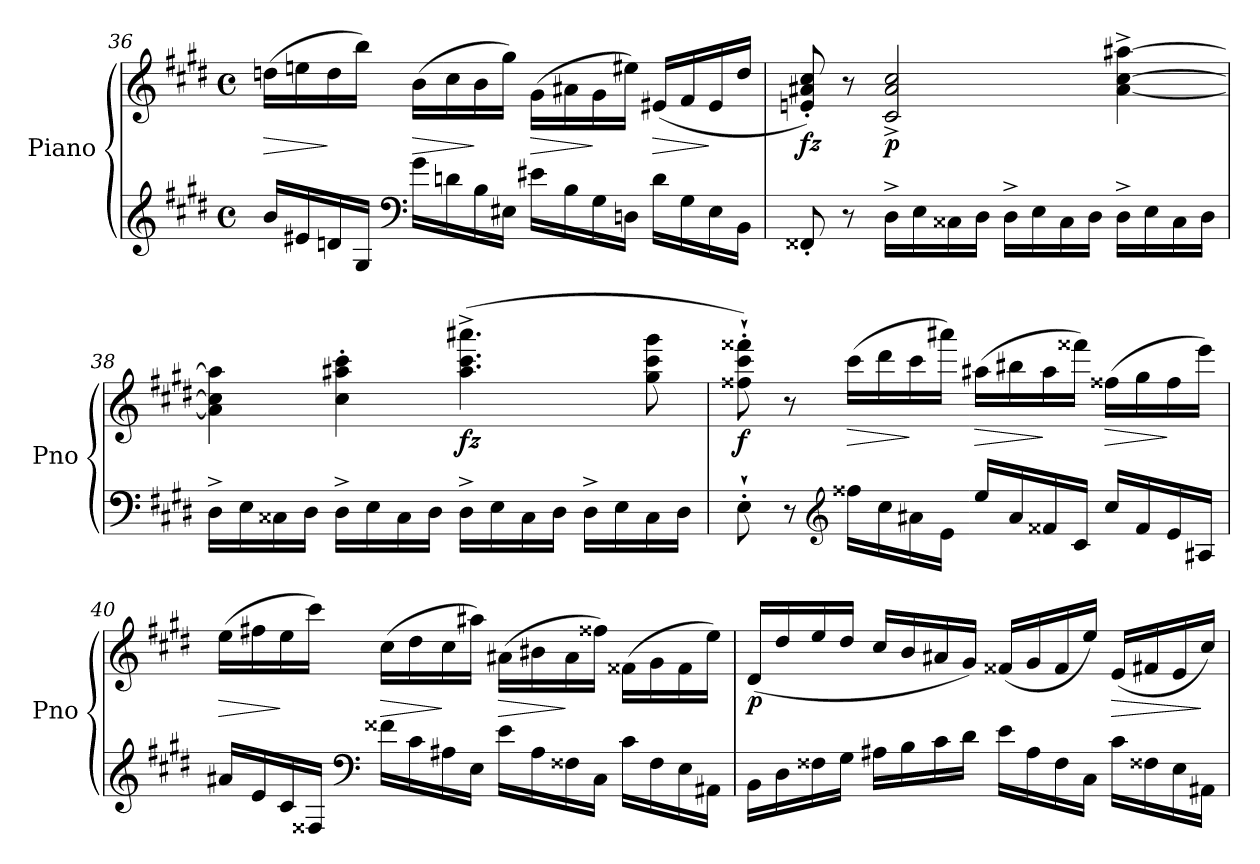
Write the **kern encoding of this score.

**kern	**kern	**dynam
*part1	*part1	*part1
*staff2	*staff1	*staff1/2
*I"Piano	*	*
*I'Pno	*	*
*clefG2	*clefG2	*
*k[f#c#g#d#]	*k[f#c#g#d#]	*
*M4/4	*M4/4	*
*met(c)	*met(c)	*
=36	=36	=36
!	!	!LO:HP:b
16b/LL	(>16ddn\LL	>
16e#X/	16een\	.
16dn/	16dd\	]
16G#/JJ	16bb\JJ)	.
*clefF4	*	*
!	!	!LO:HP:b
16g#\LL	(>16b\LL	>
16dn\	16cc#\	.
16B\	16b\	]
16E#X\JJ	16gg#\JJ)	.
!	!	!LO:HP:b
16e#X\LL	(>16g#\LL	>
16B\	16a#X\	.
16G#\	16g#\	]
16Dn\JJ	16ee#X\JJ)	.
!	!	!LO:HP:b
16d\LL	(>16e#X/LL	>
16G#\	16f#/	.
16E#\	16e#/	]
16BB\JJ	16dd/JJ	.
!!LO:LB:g=z
=37	=37	=37
!	!	!LO:DY:b
8FF##X'/	8en/' 8a#X/' 8cc#/')	fz
8r	8r	.
!	!	!LO:DY:b
16D#^\LL	2c#/^ 2a#/^ 2cc#/^	p
16E\	.	.
16C##X\	.	.
16D#\JJ	.	.
16D#^\LL	.	.
16E\	.	.
16C##\	.	.
16D#\JJ	.	.
!	!	!LO:DY:b
16D#^\LL	[4a#\^ [4cc#\^ [4aa#X\^	other-dynamics
16E\	.	.
16C##\	.	.
16D#\JJ	.	.
=38	=38	=38
16D#^\LL	4a#\] 4cc#\] 4aa#\]	.
16E\	.	.
16C##X\	.	.
16D#\JJ	.	.
16D#^\LL	4cc#\' 4aa#X\' 4ccc#\'	.
16E\	.	.
16C##\	.	.
16D#\JJ	.	.
!	!	!LO:DY:b
16D#^\LL	(>4.aa#\^ 4.ccc#\^ 4.aaa#X\^	fz
16E\	.	.
16C##\	.	.
16D#\JJ	.	.
16D#^\LL	.	.
16E\	.	.
16C##\	8gg#\ 8ccc#\ 8ggg#\	.
16D#\JJ	.	.
!!LO:LB:g=z
=39	=39	=39
!	!	!LO:DY:b
8E'`\	8ff##X\'` 8ccc#\'` 8fff##X\'`)	f
8r	8r	.
*clefG2	*	*
!	!	!LO:HP:b
16ff##X\LL	(>16ccc#\LL	>
16cc#\	16ddd#\	.
16a#X\	16ccc#\	]
16e\JJ	16aaa#X\JJ)	.
!	!	!LO:HP:b
16ee/LL	(>16aa#X\LL	>
16a#/	16bb#X\	.
16f##X/	16aa#\	]
16c#/JJ	16fff##X\JJ)	.
!	!	!LO:HP:b
16cc#/LL	(>16ff##X\LL	>
16f##/	16gg#\	.
16e/	16ff##\	]
16A#X/JJ	16eee\JJ)	.
=40	=40	=40
!	!	!LO:HP:b
16a#X/LL	(>16ee\LL	>
16e/	16ff#X\	.
16c#/	16ee\	]
16F##X/JJ	16ccc#\JJ)	.
*clefF4	*	*
!	!	!LO:HP:b
16f##X\LL	(>16cc#\LL	>
16c#\	16dd#\	.
16A#X\	16cc#\	]
16E\JJ	16aa#X\JJ)	.
!	!	!LO:HP:b
16e\LL	(>16a#X\LL	>
16A#\	16b#X\	.
16F##X\	16a#\	]
16C#\JJ	16ff##X\JJ)	.
16c#\LL	(>16f##X\LL	.
16F##\	16g#\	.
16E\	16f##\	.
16AA#X\JJ	16ee\JJ)	.
!!LO:PB:g=z
=41	=41	=41
!	!	!LO:DY:b
16BB\LL	(<16d#/LL	p
16D#\	16dd#/	.
16F##X\	16ee/	.
16G#\JJ	16dd#/JJ	.
!	!	!LO:DY:b
16A#X\LL	16cc#/LL	other-dynamics
16B\	16b/	.
16c#\	16a#X/	.
16d#\JJ	16g#/JJ)	.
16e\LL	(<16f##X/LL	.
16A#\	16g#/	.
16F##\	16f##/	.
16C#\JJ	16ee/JJ)	.
!	!	!LO:HP:b
16c#\LL	(<16e/LL	>
16F##X\	16f#X/	.
16E\	16e/	.
16AA#X\JJ	16cc#/JJ)	]
=	=	=
*-	*-	*-
